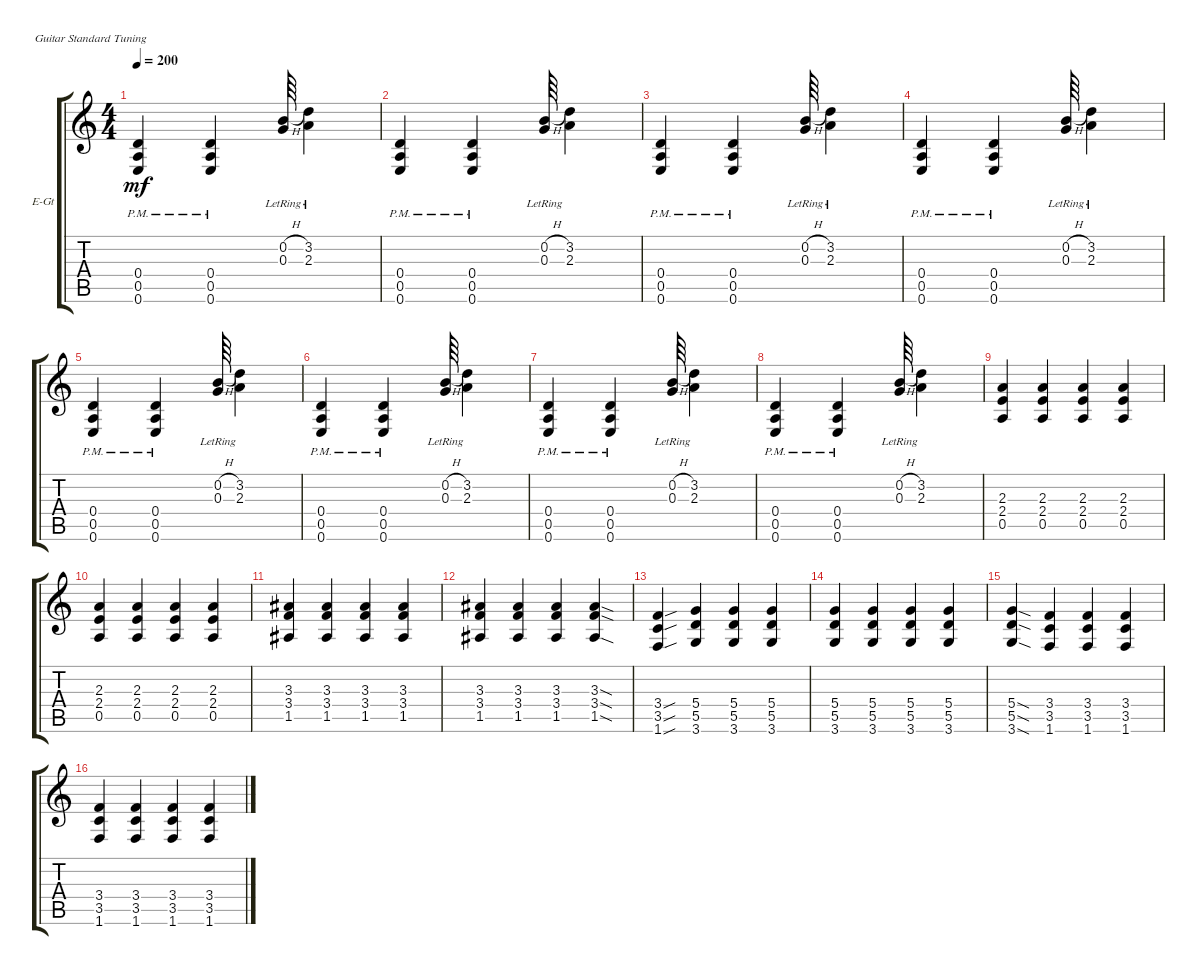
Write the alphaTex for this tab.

\defaultSystemsLayout 4
\bracketExtendMode groupsimilarinstruments
\firstSystemTrackNameOrientation horizontal
\otherSystemsTrackNameOrientation horizontal
\track ("Electric Guitar" "E-Gt") {instrument overdrivenguitar}
\staff {score tabs}
\tuning (E4 B3 G3 D3 A2 E2)
\ts (4 4)
\tempo 200
\clef g2
\ks c
(0.5{pm} 0.4{pm} 0.6{pm}).4{dy mf} (0.5{pm} 0.4{pm} 0.6{pm}).4 (0.3{h lr} 0.2{h lr}).64 (3.2{lr} 2.3{lr}).4 |
(0.6{pm} 0.5{pm} 0.4{pm}).4 (0.6{pm} 0.5{pm} 0.4{pm}).4 (0.3{h lr} 0.2{h lr}).64 (3.2 2.3).4 |
(0.5{pm} 0.4{pm} 0.6{pm}).4 (0.5{pm} 0.4{pm} 0.6{pm}).4 (0.3{h lr} 0.2{h lr}).64 (3.2{lr} 2.3{lr}).4 |
(0.5{pm} 0.4{pm} 0.6{pm}).4 (0.5{pm} 0.4{pm} 0.6{pm}).4 (0.3{h lr} 0.2{h lr}).64 (3.2{lr} 2.3{lr}).4 |
(0.5{pm} 0.4{pm} 0.6{pm}).4 (0.5{pm} 0.4{pm} 0.6{pm}).4 (0.3{h lr} 0.2{h lr}).64 (3.2{lr} 2.3{lr}).4 |
(0.5{pm} 0.4{pm} 0.6{pm}).4 (0.5{pm} 0.4{pm} 0.6{pm}).4 (0.3{h lr} 0.2{h lr}).64 (3.2{lr} 2.3{lr}).4 |
(0.5{pm} 0.4{pm} 0.6{pm}).4 (0.5{pm} 0.4{pm} 0.6{pm}).4 (0.3{h lr} 0.2{h lr}).64 (3.2{lr} 2.3{lr}).4 |
(0.5{pm} 0.4{pm} 0.6{pm}).4 (0.5{pm} 0.4{pm} 0.6{pm}).4 (0.3{h lr} 0.2{h lr}).64 (3.2{lr} 2.3{lr}).4 |
(0.5 2.4 2.3).4 (2.3 2.4 0.5).4 (0.5 2.4 2.3).4 (2.3 2.4 0.5).4 |
(0.5 2.4 2.3).4 (2.3 2.4 0.5).4 (0.5 2.4 2.3).4 (2.3 2.4 0.5).4 |
(1.5 3.4 3.3).4 (1.5 3.4 3.3).4 (1.5 3.4 3.3).4 (1.5 3.4 3.3).4 |
(1.5 3.4 3.3).4 (1.5 3.4 3.3).4 (1.5 3.4 3.3).4 (1.5{sod} 3.4{sod} 3.3{sod}).4 |
(1.6{sou} 3.5{sou} 3.4{sou}).4 (3.6 5.5 5.4).4 (3.6 5.5 5.4).4 (3.6 5.5 5.4).4 |
(3.6 5.5 5.4).4 (3.6 5.5 5.4).4 (3.6 5.5 5.4).4 (3.6 5.5 5.4).4 |
(3.6{sod} 5.5{sod} 5.4{sod}).4 (3.4 3.5 1.6).4 (3.4 3.5 1.6).4 (3.4 3.5 1.6).4 |
(3.4 3.5 1.6).4 (3.4 3.5 1.6).4 (3.4 3.5 1.6).4 (3.4 3.5 1.6).4
